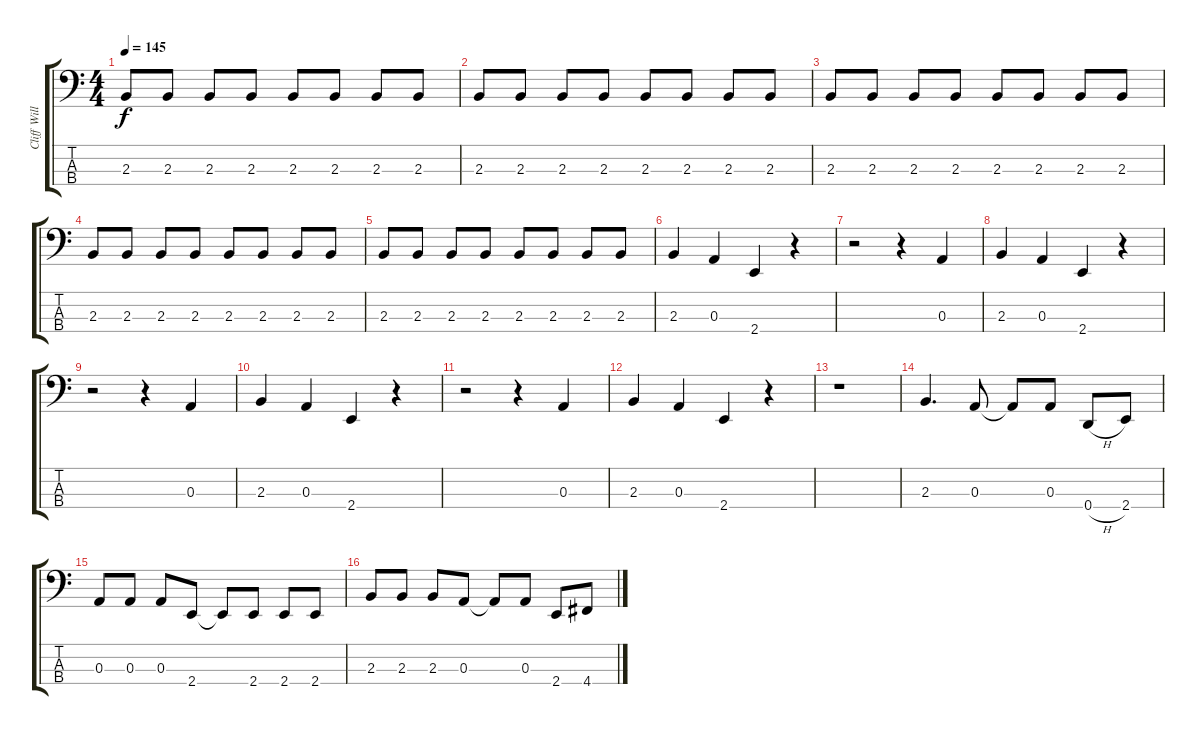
\track ("Cliff Williams" "Cliff Will") {instrument electricbassfinger}
\staff {score tabs}
\tuning (G2 D2 A1 D1) {hide}
\ts (4 4)
\tempo 145
\clef f4
\ks c
2.3.8{dy f} 2.3.8 2.3.8 2.3.8 2.3.8 2.3.8 2.3.8 2.3.8 |
2.3.8 2.3.8 2.3.8 2.3.8 2.3.8 2.3.8 2.3.8 2.3.8 |
2.3.8 2.3.8 2.3.8 2.3.8 2.3.8 2.3.8 2.3.8 2.3.8 |
2.3.8 2.3.8 2.3.8 2.3.8 2.3.8 2.3.8 2.3.8 2.3.8 |
2.3.8 2.3.8 2.3.8 2.3.8 2.3.8 2.3.8 2.3.8 2.3.8 |
2.3.4 0.3.4 2.4.4 r.4 |
r.2 r.4 0.3.4 |
2.3.4 0.3.4 2.4.4 r.4 |
r.2 r.4 0.3.4 |
2.3.4 0.3.4 2.4.4 r.4 |
r.2 r.4 0.3.4 |
2.3.4 0.3.4 2.4.4 r.4 |
r.1 |
2.3.4{d} 0.3.8 0.3{t}.8 0.3.8 0.4{h}.8 2.4.8 |
0.3.8 0.3.8 0.3.8 2.4.8 2.4{t}.8 2.4.8 2.4.8 2.4.8 |
2.3.8 2.3.8 2.3.8 0.3.8 0.3{t}.8 0.3.8 2.4.8 4.4.8
